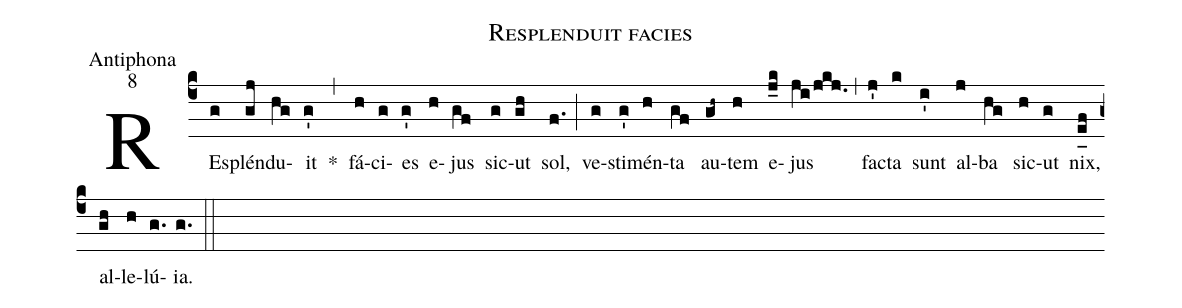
name:Resplenduit facies;
office-part:Antiphona;
mode:8;
%%
(c4) RE(g)splén(gj)du(hg)it(g') *(,) fá(h)ci(g)es(g') e(h)jus(gf) sic(g)ut(gh) sol,(f.) (;) ve(g)sti(g')mén(h)ta(gf) au(gh~)tem(h) e(j_k)jus(ji/jkj.) (,) fa(j')cta(k) sunt(i') al(j)ba(hg) sic(h)ut(g) nix,(e_[uh:l]f) al(gh)le(h)lú(g.){ia}.(g.) (::)

%<eu>E(j) u(j) o(i) u(j) a(h) e.</eu>(g.) (::)
